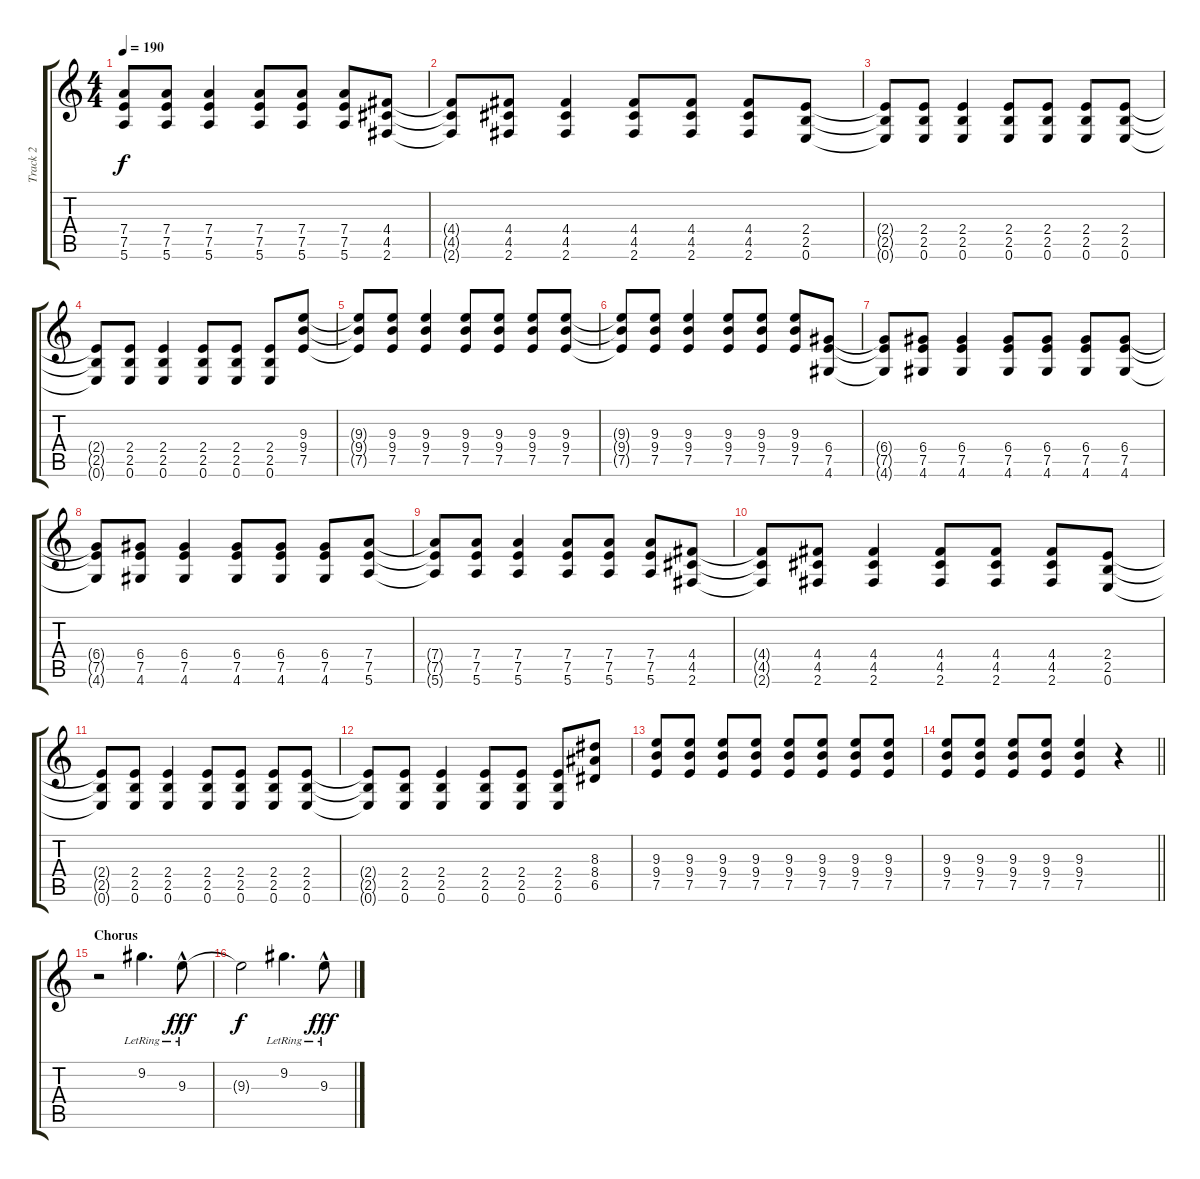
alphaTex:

\track ("Track 2" "Track 2") {instrument distortionguitar}
\staff {score tabs}
\tuning (E4 B3 G3 D3 A2 E2) {hide}
\ts (4 4)
\tempo 190
\clef g2
\ks c
(7.4{t} 7.5{t} 5.6{t}).8{dy f} (7.4 7.5 5.6).8 (7.4 7.5 5.6).4 (7.4 7.5 5.6).8 (7.4 7.5 5.6).8 (7.4 7.5 5.6).8 (4.4 4.5 2.6).8 |
(4.4{t} 4.5{t} 2.6{t}).8 (4.4 4.5 2.6).8 (4.4 4.5 2.6).4 (4.4 4.5 2.6).8 (4.4 4.5 2.6).8 (4.4 4.5 2.6).8 (2.4 2.5 0.6).8 |
(2.4{t} 2.5{t} 0.6{t}).8 (2.4 2.5 0.6).8 (2.4 2.5 0.6).4 (2.4 2.5 0.6).8 (2.4 2.5 0.6).8 (2.4 2.5 0.6).8 (2.4 2.5 0.6).8 |
(2.4{t} 2.5{t} 0.6{t}).8 (2.4 2.5 0.6).8 (2.4 2.5 0.6).4 (2.4 2.5 0.6).8 (2.4 2.5 0.6).8 (2.4 2.5 0.6).8 (9.3 9.4 7.5).8 |
(9.3{t} 9.4{t} 7.5{t}).8 (9.3 9.4 7.5).8 (9.3 9.4 7.5).4 (9.3 9.4 7.5).8 (9.3 9.4 7.5).8 (9.3 9.4 7.5).8 (9.3 9.4 7.5).8 |
(9.3{t} 9.4{t} 7.5{t}).8 (9.3 9.4 7.5).8 (9.3 9.4 7.5).4 (9.3 9.4 7.5).8 (9.3 9.4 7.5).8 (9.3 9.4 7.5).8 (6.4 7.5 4.6).8 |
(6.4{t} 7.5{t} 4.6{t}).8 (6.4 7.5 4.6).8 (6.4 7.5 4.6).4 (6.4 7.5 4.6).8 (6.4 7.5 4.6).8 (6.4 7.5 4.6).8 (6.4 7.5 4.6).8 |
(6.4{t} 7.5{t} 4.6{t}).8 (6.4 7.5 4.6).8 (6.4 7.5 4.6).4 (6.4 7.5 4.6).8 (6.4 7.5 4.6).8 (6.4 7.5 4.6).8 (7.4 7.5 5.6).8 |
(7.4{t} 7.5{t} 5.6{t}).8 (7.4 7.5 5.6).8 (7.4 7.5 5.6).4 (7.4 7.5 5.6).8 (7.4 7.5 5.6).8 (7.4 7.5 5.6).8 (4.4 4.5 2.6).8 |
(4.4{t} 4.5{t} 2.6{t}).8 (4.4 4.5 2.6).8 (4.4 4.5 2.6).4 (4.4 4.5 2.6).8 (4.4 4.5 2.6).8 (4.4 4.5 2.6).8 (2.4 2.5 0.6).8 |
(2.4{t} 2.5{t} 0.6{t}).8 (2.4 2.5 0.6).8 (2.4 2.5 0.6).4 (2.4 2.5 0.6).8 (2.4 2.5 0.6).8 (2.4 2.5 0.6).8 (2.4 2.5 0.6).8 |
(2.4{t} 2.5{t} 0.6{t}).8 (2.4 2.5 0.6).8 (2.4 2.5 0.6).4 (2.4 2.5 0.6).8 (2.4 2.5 0.6).8 (2.4 2.5 0.6).8 (8.3 8.4 6.5).8 |
(9.3 9.4 7.5).8 (9.3 9.4 7.5).8 (9.3 9.4 7.5).8 (9.3 9.4 7.5).8 (9.3 9.4 7.5).8 (9.3 9.4 7.5).8 (9.3 9.4 7.5).8 (9.3 9.4 7.5).8 |
\barLineRight lightlight
(9.3 9.4 7.5).8 (9.3 9.4 7.5).8 (9.3 9.4 7.5).8 (9.3 9.4 7.5).8 (9.3 9.4 7.5).4 r.4 |
\section ("" "Chorus")
r.2 9.2{lr}.4{d} 9.3{hac lr}.8{dy fff} |
9.3{t}.2{dy f} 9.2{lr}.4{d} 9.3{hac lr}.8{dy fff}
